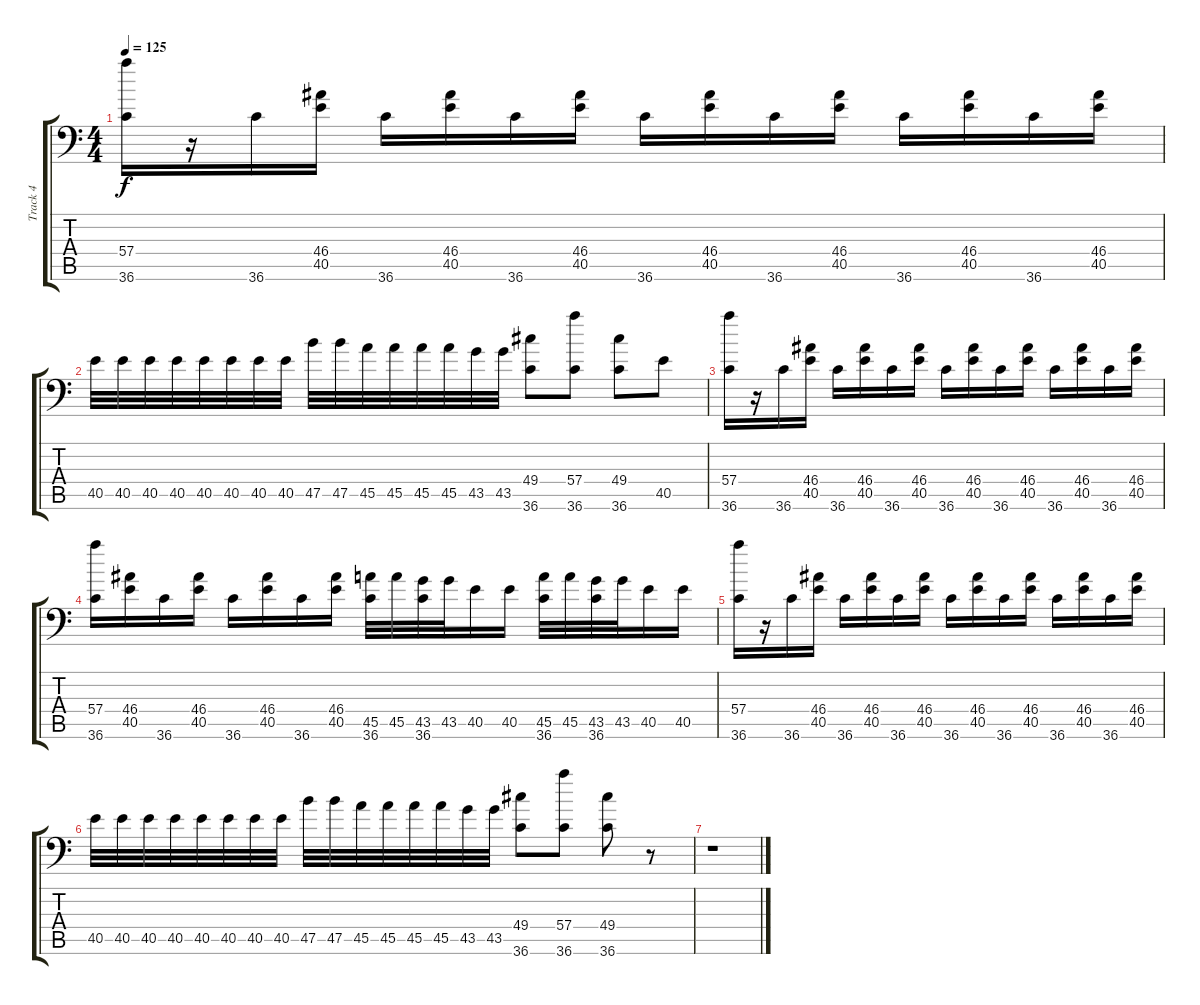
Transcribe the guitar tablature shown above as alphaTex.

\track ("Track 4" "Track 4") {instrument acousticgrandpiano}
\staff {score tabs}
\tuning (C-1 C-1 C-1 C-1 C-1 C-1) {hide}
\ts (4 4)
\tempo 125
\clef f4
\ks c
(57.4 36.6).16{dy f} r.16 36.6.16 (46.4 40.5).16 36.6.16 (46.4 40.5).16 36.6.16 (46.4 40.5).16 36.6.16 (46.4 40.5).16 36.6.16 (46.4 40.5).16 36.6.16 (46.4 40.5).16 36.6.16 (46.4 40.5).16 |
40.5.32 40.5.32 40.5.32 40.5.32 40.5.32 40.5.32 40.5.32 40.5.32 47.5.32 47.5.32 45.5.32 45.5.32 45.5.32 45.5.32 43.5.32 43.5.32 (49.4 36.6).8 (57.4 36.6).8 (49.4 36.6).8 40.5.8 |
(57.4 36.6).16 r.16 36.6.16 (46.4 40.5).16 36.6.16 (46.4 40.5).16 36.6.16 (46.4 40.5).16 36.6.16 (46.4 40.5).16 36.6.16 (46.4 40.5).16 36.6.16 (46.4 40.5).16 36.6.16 (46.4 40.5).16 |
(57.4 36.6).16 (46.4 40.5).16 36.6.16 (46.4 40.5).16 36.6.16 (46.4 40.5).16 36.6.16 (46.4 40.5).16 (45.5 36.6).32 45.5.32 (43.5 36.6).32 43.5.32 40.5.16 40.5.16 (45.5 36.6).32 45.5.32 (43.5 36.6).32 43.5.32 40.5.16 40.5.16 |
(57.4 36.6).16 r.16 36.6.16 (46.4 40.5).16 36.6.16 (46.4 40.5).16 36.6.16 (46.4 40.5).16 36.6.16 (46.4 40.5).16 36.6.16 (46.4 40.5).16 36.6.16 (46.4 40.5).16 36.6.16 (46.4 40.5).16 |
40.5.32 40.5.32 40.5.32 40.5.32 40.5.32 40.5.32 40.5.32 40.5.32 47.5.32 47.5.32 45.5.32 45.5.32 45.5.32 45.5.32 43.5.32 43.5.32 (49.4 36.6).8 (57.4 36.6).8 (49.4 36.6).8 r.8 |
r.1
